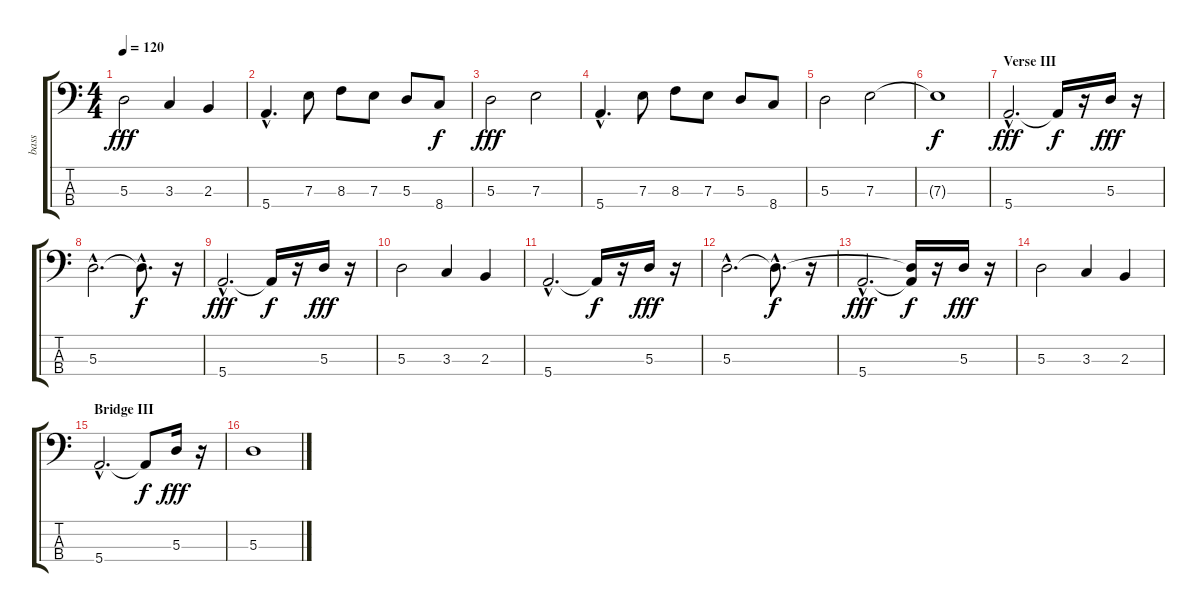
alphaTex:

\track ("bass" "bass") {instrument fretlessbass}
\staff {score tabs}
\tuning (G2 D2 A1 E1) {hide}
\ts (4 4)
\tempo 120
\clef f4
\ks c
5.3.2{dy fff} 3.3.4 2.3.4 |
5.4{hac}.4{d} 7.3.8 8.3.8 7.3.8 5.3.8 8.4.8{dy f} |
5.3.2{dy fff} 7.3.2 |
5.4{hac}.4{d} 7.3.8 8.3.8 7.3.8 5.3.8 8.4.8 |
5.3.2 7.3.2 |
7.3{t}.1{dy f} |
\section ("" "Verse III")
5.4{hac}.2{d dy fff} 5.4{t}.16{dy f} r.16 5.3.16{dy fff} r.16 |
5.3{hac}.2{d} 5.3{hac t}.8{d dy f} r.16 |
5.4{hac}.2{d dy fff} 5.4{t}.16{dy f} r.16 5.3.16{dy fff} r.16 |
5.3.2 3.3.4 2.3.4 |
5.4{hac}.2{d} 5.4{t}.16{dy f} r.16 5.3.16{dy fff} r.16 |
5.3{hac}.2{d} 5.3{hac t}.8{d dy f} r.16 |
5.4{hac}.2{d dy fff} (5.3{t} 5.4{t}).16{dy f} r.16 5.3.16{dy fff} r.16 |
5.3.2 3.3.4 2.3.4 |
\section ("" "Bridge III")
5.4{hac}.2{d} 5.4{t}.8{dy f} 5.3.16{dy fff} r.16 |
5.3.1
